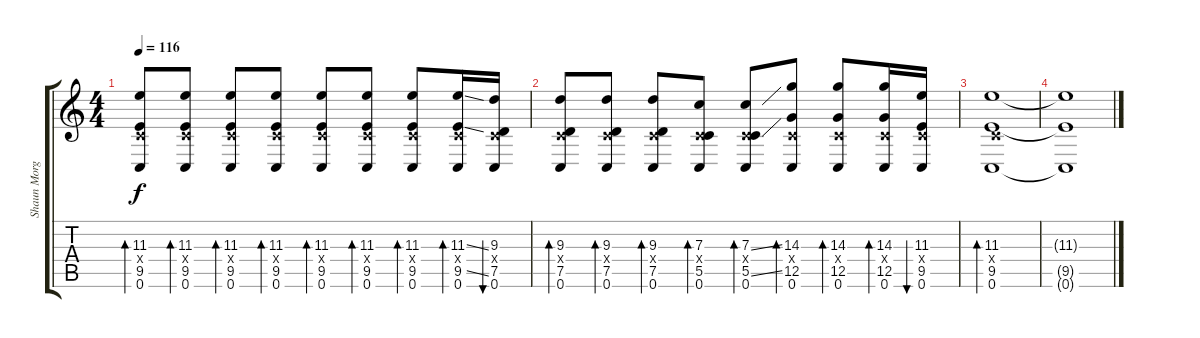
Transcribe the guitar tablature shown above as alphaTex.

\track ("Shaun Morgan (Guitar)" "Shaun Morg") {instrument acousticguitarsteel}
\staff {score tabs}
\tuning (D4 A3 F3 C3 G2 C2) {hide}
\ts (4 4)
\tempo 116
\clef g2
\ks c
(11.3 0.4{x} 9.5 0.6).8{bd 30 dy f} (11.3 0.4{x} 9.5 0.6).8{bd 30} (11.3 0.4{x} 9.5 0.6).8{bd 30} (11.3 0.4{x} 9.5 0.6).8{bd 30} (11.3 0.4{x} 9.5 0.6).8{bd 30} (11.3 0.4{x} 9.5 0.6).8{bd 30} (11.3 0.4{x} 9.5 0.6).8{bd 30} (11.3{ss} 0.4{x} 9.5{ss} 0.6).16{bd 30} (9.3 0.4{x} 7.5 0.6).16{bu 30} |
(9.3 0.4{x} 7.5 0.6).8{bd 30} (9.3 0.4{x} 7.5 0.6).8{bd 30} (9.3 0.4{x} 7.5 0.6).8{bd 30} (7.3 0.4{x} 5.5 0.6).8{bd 30} (7.3{ss} 0.4{x} 5.5{ss} 0.6).8{bd 30} (14.3 0.4{x} 12.5 0.6).8{bd 30} (14.3 0.4{x} 12.5 0.6).8{bd 30} (14.3 0.4{x} 12.5 0.6).16{bd 30} (11.3 0.4{x} 9.5 0.6).16{bu 30} |
(11.3 0.4{x} 9.5 0.6).1{bd 30} |
(11.3{t} 9.5{t} 0.6{t}).1
